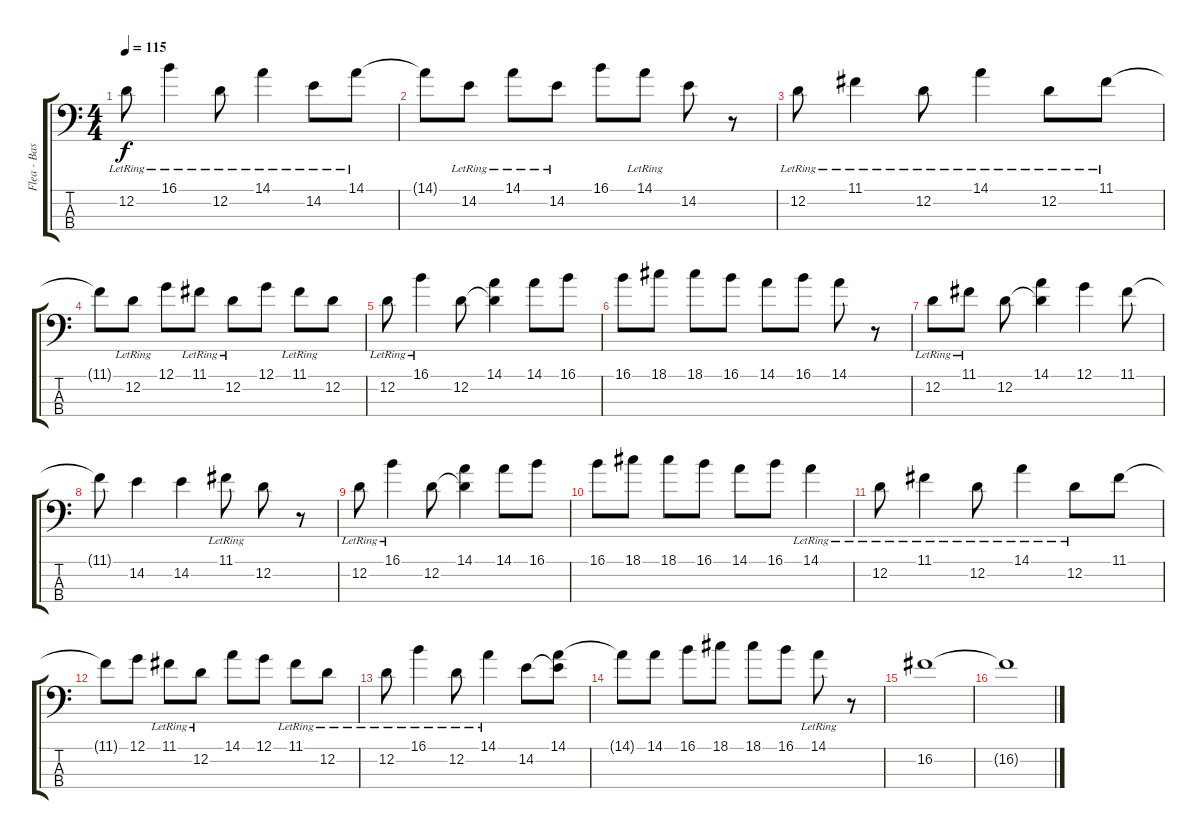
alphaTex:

\track ("Flea - Bass" "Flea - Bas") {instrument electricbasspick}
\staff {score tabs}
\tuning (G2 D2 A1 E1) {hide}
\ts (4 4)
\tempo 115
\clef f4
\ks c
12.2{lr}.8{dy f} 16.1{lr}.4 12.2{lr}.8 14.1{lr}.4 14.2{lr}.8 14.1{lr}.8 |
14.1{t}.8 14.2{lr}.8 14.1{lr}.8 14.2{lr}.8 16.1.8 14.1{lr}.8 14.2.8 r.8 |
12.2{lr}.8 11.1{lr}.4 12.2{lr}.8 14.1{lr}.4 12.2{lr}.8 11.1{lr}.8 |
11.1{t}.8 12.2{lr}.8 12.1.8 11.1{lr}.8 12.2{lr}.8 12.1.8 11.1{lr}.8 12.2.8 |
12.2{lr}.8 16.1{lr}.4 12.2.8 (14.1 12.2{t}).4 14.1.8 16.1.8 |
16.1.8 18.1.8 18.1.8 16.1.8 14.1.8 16.1.8 14.1.8 r.8 |
12.2{lr}.8 11.1{lr}.8 12.2.8 (14.1 12.2{t}).4 12.1.4 11.1.8 |
11.1{t}.8 14.2.4 14.2.4 11.1{lr}.8 12.2.8 r.8 |
12.2{lr}.8 16.1{lr}.4 12.2.8 (14.1 12.2{t}).4 14.1.8 16.1.8 |
16.1.8 18.1.8 18.1.8 16.1.8 14.1.8 16.1.8 14.1{lr}.4 |
12.2{lr}.8 11.1{lr}.4 12.2{lr}.8 14.1{lr}.4 12.2{lr}.8 11.1.8 |
11.1{t}.8 12.1.8 11.1{lr}.8 12.2{lr}.8 14.1.8 12.1.8 11.1{lr}.8 12.2{lr}.8 |
12.2{lr}.8 16.1{lr}.4 12.2{lr}.8 14.1{lr}.4 14.2.8 (14.1 14.2{t}).8 |
14.1{t}.8 14.1.8 16.1.8 18.1.8 18.1.8 16.1.8 14.1{lr}.8 r.8 |
16.2.1 |
16.2{t}.1
